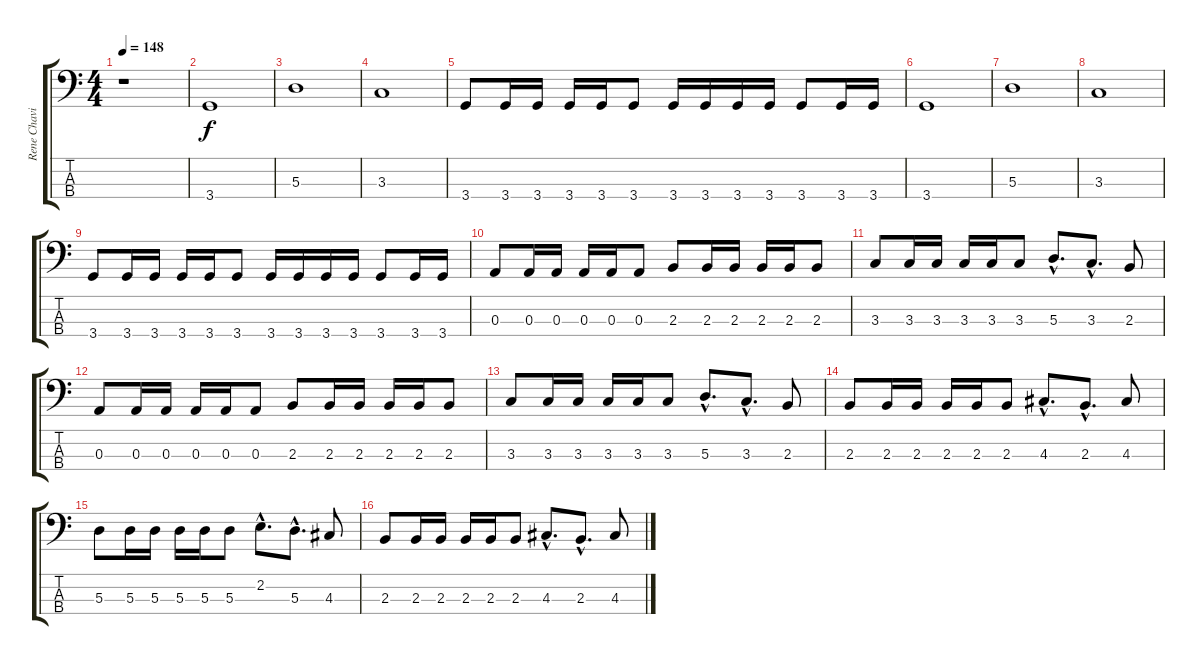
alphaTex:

\track ("Rene Chavin" "Rene Chavi") {instrument electricbassfinger}
\staff {score tabs}
\tuning (G2 D2 A1 E1) {hide}
\ts (4 4)
\tempo 148
\clef f4
\ks c
r.1{dy f} |
3.4.1 |
5.3.1 |
3.3.1 |
3.4.8 3.4.16 3.4.16 3.4.16 3.4.16 3.4.8 3.4.16 3.4.16 3.4.16 3.4.16 3.4.8 3.4.16 3.4.16 |
3.4.1 |
5.3.1 |
3.3.1 |
3.4.8 3.4.16 3.4.16 3.4.16 3.4.16 3.4.8 3.4.16 3.4.16 3.4.16 3.4.16 3.4.8 3.4.16 3.4.16 |
0.3.8 0.3.16 0.3.16 0.3.16 0.3.16 0.3.8 2.3.8 2.3.16 2.3.16 2.3.16 2.3.16 2.3.8 |
3.3.8 3.3.16 3.3.16 3.3.16 3.3.16 3.3.8 5.3{hac}.8{d} 3.3{hac}.8{d} 2.3.8 |
0.3.8 0.3.16 0.3.16 0.3.16 0.3.16 0.3.8 2.3.8 2.3.16 2.3.16 2.3.16 2.3.16 2.3.8 |
3.3.8 3.3.16 3.3.16 3.3.16 3.3.16 3.3.8 5.3{hac}.8{d} 3.3{hac}.8{d} 2.3.8 |
2.3.8 2.3.16 2.3.16 2.3.16 2.3.16 2.3.8 4.3{hac}.8{d} 2.3{hac}.8{d} 4.3.8 |
5.3.8 5.3.16 5.3.16 5.3.16 5.3.16 5.3.8 2.2{hac}.8{d} 5.3{hac}.8{d} 4.3.8 |
2.3.8 2.3.16 2.3.16 2.3.16 2.3.16 2.3.8 4.3{hac}.8{d} 2.3{hac}.8{d} 4.3.8
